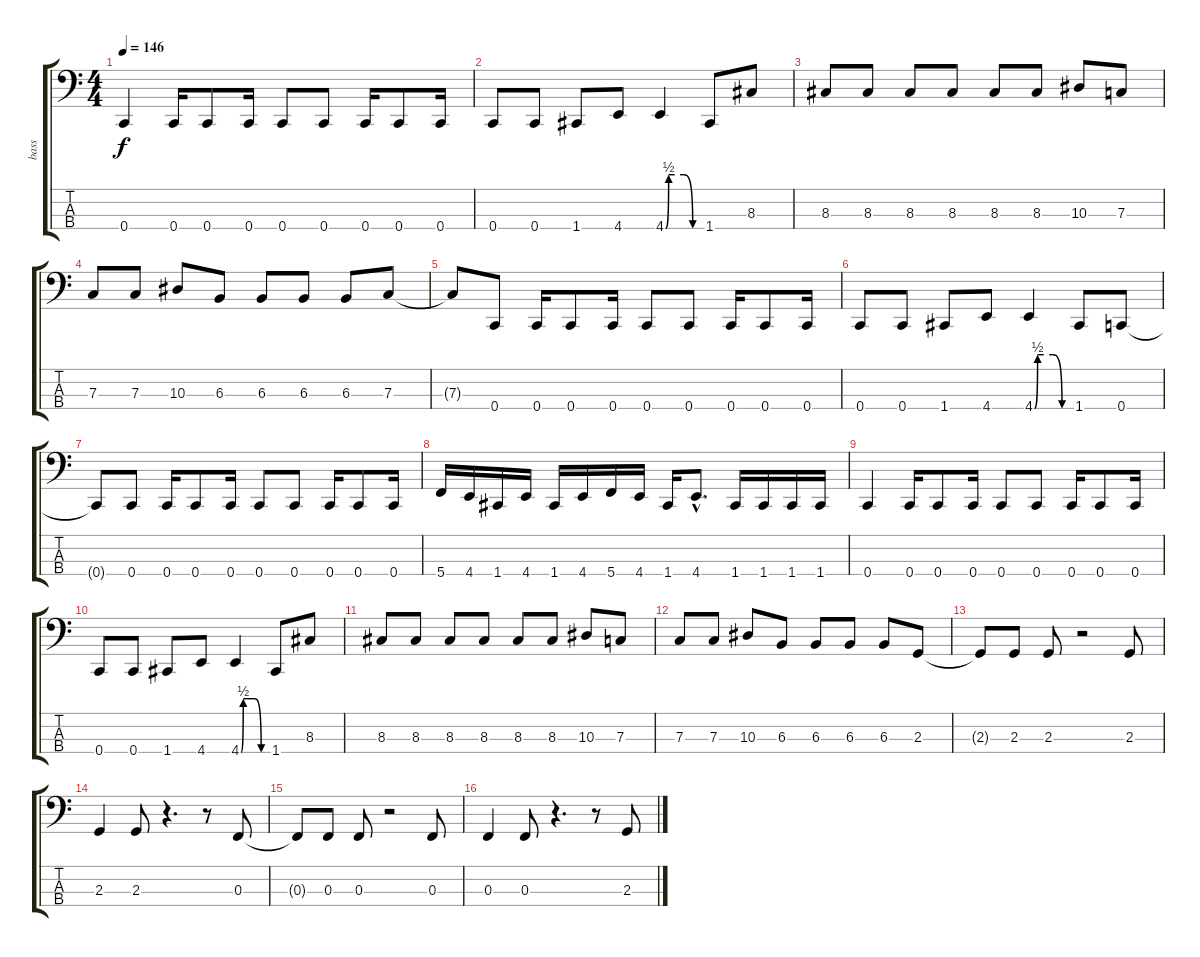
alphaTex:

\track ("bass" "bass") {instrument electricbasspick}
\staff {score tabs}
\tuning (Eb2 Bb1 F1 C1) {hide}
\ts (4 4)
\tempo 146
\clef f4
\ks c
0.4.4{dy f} 0.4.16 0.4.8 0.4.16 0.4.8 0.4.8 0.4.16 0.4.8 0.4.16 |
0.4.8 0.4.8 1.4.8 4.4.8 4.4{be (custom 0 0 5 2 15 2 30 2 45 0 60 0)}.4 1.4.8 8.3.8 |
8.3.8 8.3.8 8.3.8 8.3.8 8.3.8 8.3.8 10.3.8 7.3.8 |
7.3.8 7.3.8 10.3.8 6.3.8 6.3.8 6.3.8 6.3.8 7.3.8 |
7.3{t}.8 0.4.8 0.4.16 0.4.8 0.4.16 0.4.8 0.4.8 0.4.16 0.4.8 0.4.16 |
0.4.8 0.4.8 1.4.8 4.4.8 4.4{be (custom 0 0 5 2 15 2 30 2 45 0 60 0)}.4 1.4.8 0.4.8 |
0.4{t}.8 0.4.8 0.4.16 0.4.8 0.4.16 0.4.8 0.4.8 0.4.16 0.4.8 0.4.16 |
5.4.16 4.4.16 1.4.16 4.4.16 1.4.16 4.4.16 5.4.16 4.4.16 1.4.16 4.4{hac}.8{d} 1.4.16 1.4.16 1.4.16 1.4.16 |
0.4.4 0.4.16 0.4.8 0.4.16 0.4.8 0.4.8 0.4.16 0.4.8 0.4.16 |
0.4.8 0.4.8 1.4.8 4.4.8 4.4{be (custom 0 0 5 2 15 2 30 2 45 0 60 0)}.4 1.4.8 8.3.8 |
8.3.8 8.3.8 8.3.8 8.3.8 8.3.8 8.3.8 10.3.8 7.3.8 |
7.3.8 7.3.8 10.3.8 6.3.8 6.3.8 6.3.8 6.3.8 2.3.8 |
2.3{t}.8 2.3.8 2.3.8 r.2 2.3.8 |
2.3.4 2.3.8 r.4{d} r.8 0.3.8 |
0.3{t}.8 0.3.8 0.3.8 r.2 0.3.8 |
0.3.4 0.3.8 r.4{d} r.8 2.3.8
